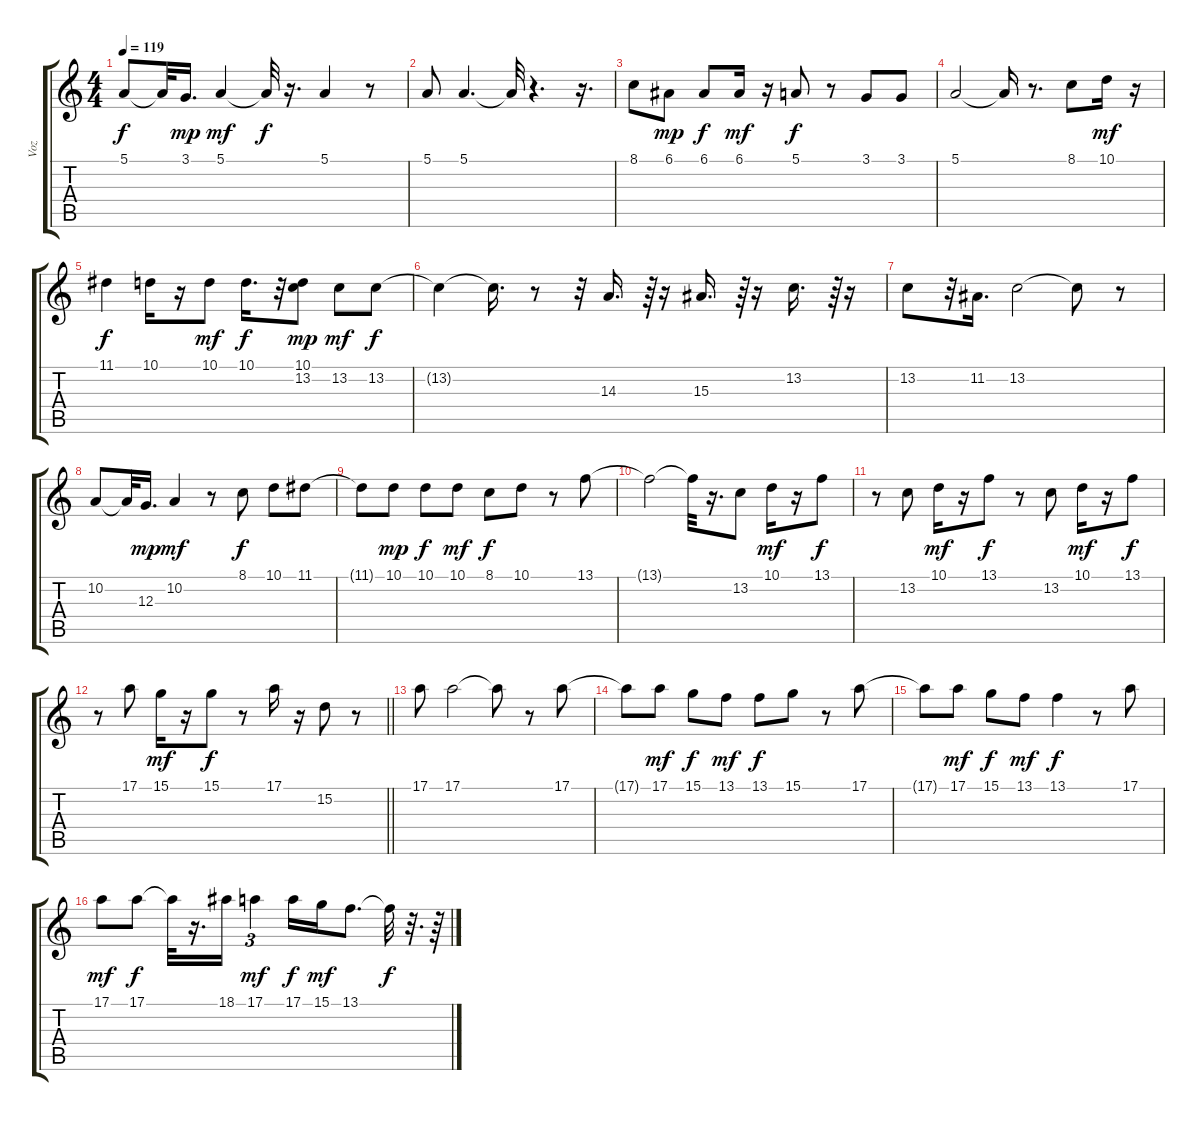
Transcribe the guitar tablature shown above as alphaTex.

\track ("Voz" "Voz") {instrument tuba}
\staff {score tabs}
\tuning (E4 B3 G3 D3 A2 E2) {hide}
\ts (4 4)
\tempo 119
\clef g2
\ks c
5.1.8{dy f} 5.1{t}.32 3.1.16{d dy mp} 5.1.4{dy mf} 5.1{t}.32{dy f} r.16{d} 5.1.4 r.8 |
5.1.8 5.1.4{d} 5.1{t}.32 r.4{d} r.16{d} |
8.1.8 6.1.8{dy mp} 6.1.8{dy f} 6.1.16{dy mf} r.16 5.1.8{dy f} r.8 3.1.8 3.1.8 |
5.1.2 5.1{t}.16 r.8{d} 8.1.8 10.1.16{dy mf} r.16 |
11.1.4{dy f} 10.1.16 r.16 10.1.8{dy mf} 10.1.16{d dy f} r.32 (10.1 13.2).8{dy mp} 13.2.8{dy mf} 13.2.8{dy f} |
13.2{t}.4 13.2{t}.16{d} r.8 r.32 14.3.16{d} r.64{tu (3 2)} r.16 15.3.16{d} r.64{tu (3 2)} r.16 13.2.16{d} r.64{tu (3 2)} r.16 |
13.2.8 r.32 11.2.16{d} 13.2.2 13.2{t}.8 r.8 |
10.2.8 10.2{t}.32 12.3.16{d dy mp} 10.2.4{dy mf} r.8 8.1.8{dy f} 10.1.8 11.1.8 |
11.1{t}.8 10.1.8{dy mp} 10.1.8{dy f} 10.1.8{dy mf} 8.1.8{dy f} 10.1.8 r.8 13.1.8 |
13.1{t}.2 13.1{t}.32 r.16{d} 13.2.8 10.1.16{dy mf} r.16 13.1.8{dy f} |
r.8 13.2.8 10.1.16{dy mf} r.16 13.1.8{dy f} r.8 13.2.8 10.1.16{dy mf} r.16 13.1.8{dy f} |
\barLineRight lightlight
r.8 17.1.8 15.1.16{dy mf} r.16 15.1.8{dy f} r.8 17.1.16 r.16 15.2.8 r.8 |
17.1.8 17.1.2 17.1{t}.8 r.8 17.1.8 |
17.1{t}.8 17.1.8{dy mf} 15.1.8{dy f} 13.1.8{dy mf} 13.1.8{dy f} 15.1.8 r.8 17.1.8 |
17.1{t}.8 17.1.8{dy mf} 15.1.8{dy f} 13.1.8{dy mf} 13.1.4{dy f} r.8 17.1.8 |
17.1.8{dy mf} 17.1.8{dy f} 17.1{t}.32 r.16{d} 18.1.16 17.1.4{tu (3 2) dy mf} 17.1.16{dy f} 15.1.16{dy mf} 13.1.8{d} 13.1{t}.32{dy f} r.32{d} r.64
